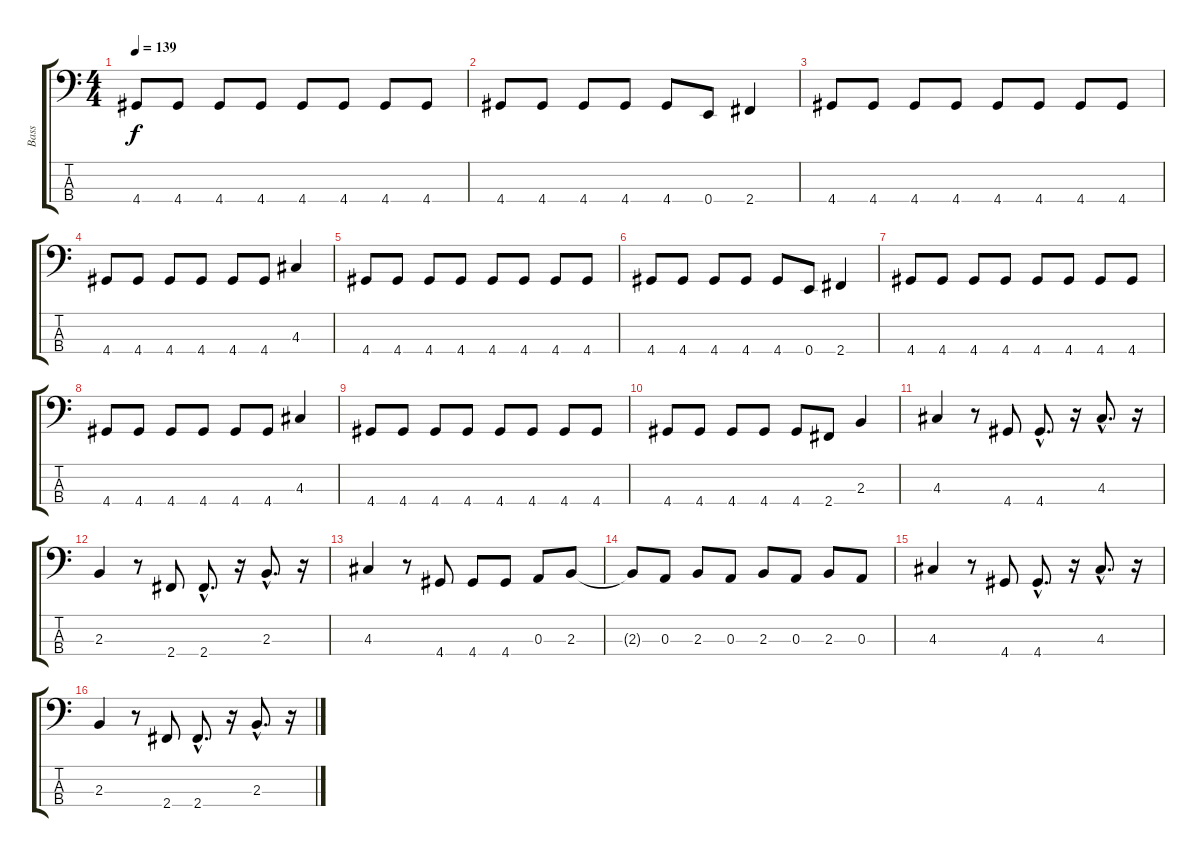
\track ("Bass" "Bass") {instrument electricbasspick}
\staff {score tabs}
\tuning (G2 D2 A1 E1) {hide}
\ts (4 4)
\tempo 139
\clef f4
\ks c
4.4.8{dy f} 4.4.8 4.4.8 4.4.8 4.4.8 4.4.8 4.4.8 4.4.8 |
4.4.8 4.4.8 4.4.8 4.4.8 4.4.8 0.4.8 2.4.4 |
4.4.8 4.4.8 4.4.8 4.4.8 4.4.8 4.4.8 4.4.8 4.4.8 |
4.4.8 4.4.8 4.4.8 4.4.8 4.4.8 4.4.8 4.3.4 |
4.4.8 4.4.8 4.4.8 4.4.8 4.4.8 4.4.8 4.4.8 4.4.8 |
4.4.8 4.4.8 4.4.8 4.4.8 4.4.8 0.4.8 2.4.4 |
4.4.8 4.4.8 4.4.8 4.4.8 4.4.8 4.4.8 4.4.8 4.4.8 |
4.4.8 4.4.8 4.4.8 4.4.8 4.4.8 4.4.8 4.3.4 |
4.4.8 4.4.8 4.4.8 4.4.8 4.4.8 4.4.8 4.4.8 4.4.8 |
4.4.8 4.4.8 4.4.8 4.4.8 4.4.8 2.4.8 2.3.4 |
4.3.4 r.8 4.4.8 4.4{hac}.8{d} r.16 4.3{hac}.8{d} r.16 |
2.3.4 r.8 2.4.8 2.4{hac}.8{d} r.16 2.3{hac}.8{d} r.16 |
4.3.4 r.8 4.4.8 4.4.8 4.4.8 0.3.8 2.3.8 |
2.3{t}.8 0.3.8 2.3.8 0.3.8 2.3.8 0.3.8 2.3.8 0.3.8 |
4.3.4 r.8 4.4.8 4.4{hac}.8{d} r.16 4.3{hac}.8{d} r.16 |
2.3.4 r.8 2.4.8 2.4{hac}.8{d} r.16 2.3{hac}.8{d} r.16
